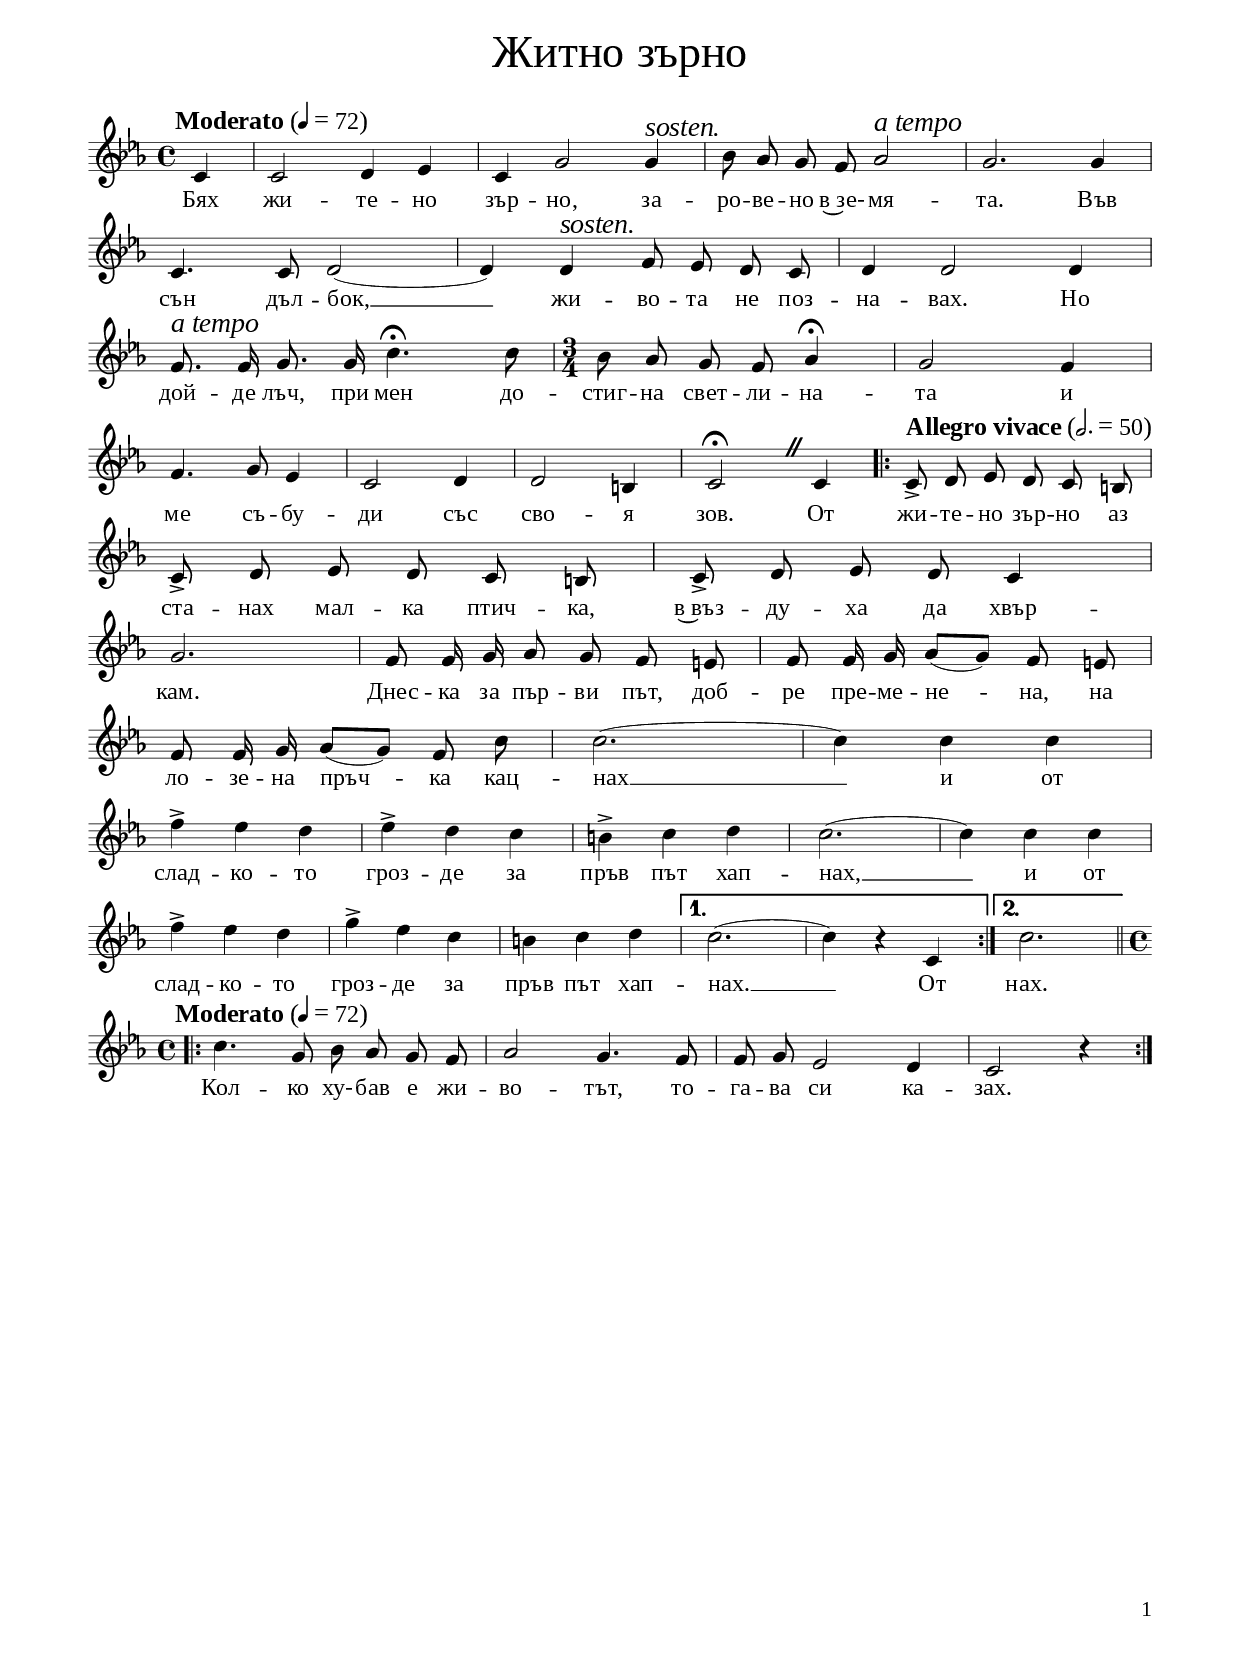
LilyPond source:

\version "2.24.4"

% include paper part and global functions
\include "include/globals.ily"

\bookpart {
  \label #'ref176
  \tocItem \markup "Житно зърно "
  \paper {
    print-all-headers = ##t
    print-page-number = ##t
    print-first-page-number = ##t

    % put page numbers on the bottom
    oddHeaderMarkup = \markup ""
    evenHeaderMarkup = \markup ""
    oddFooterMarkup = \markup
    \fill-line {
      ""
      \if \should-print-page-number \fromproperty #'page:page-number-string
    }
    evenFooterMarkup = \markup
    \fill-line {
      \if \should-print-page-number \fromproperty #'page:page-number-string
      ""
    }

    left-margin = 1.5\cm
    right-margin = 1.5\cm
    top-margin = 1.6\cm
    bottom-margin = 1.2\cm
    ragged-bottom = ##t % do not spread the staves to fill the whole vertical space

    % change distance between staves
    system-system-spacing =
    #'((basic-distance . 9.5)
       (minimum-distance . 6)
       (padding . 1)
       (stretchability . 12))
  }
  \score {
      \layout {
        indent = 0.0\cm % remove first line indentation
        ragged-last = ##f % do spread last line to fill the whole space
        \override Staff.BarLine.thick-thickness = #4 %make the end and repeat bars thiner
        \override Score.VoltaBracket.font-size = #-1.7 % make the repeat number fontsize smaller
        

        \context {
          \Score
          \omit BarNumber %remove bar numbers
          \override KeySignature.X-offset = #-1.2 % decrease keysigniture offset
          \override TimeSignature.X-offset = #-1.8 % decrease time signiture offset
          \override MetronomeMark.font-size = #1.5 % increase the tempo fontsize
          \override TupletNumber.font-size = #0.4 % increase the triol number

        } % context

        \context {
          % change staff size
          \Staff
          fontSize = #+0 % affects notes size only
          \override StaffSymbol.staff-space = #(magstep -3)
          \override StaffSymbol.thickness = #0.5
          \override BarLine.hair-thickness = #1
          %\override StaffSymbol.ledger-line-thickness = #'(0 . 0)
        }

        \context {
          % adjust space between staff and lyrics and between the two lyric lines
          \Lyrics
          \override VerticalAxisGroup.nonstaff-relatedstaff-spacing = #'((padding . 0.8))
          \override VerticalAxisGroup.nonstaff-nonstaff-spacing = #'((minimum-distance . 2))
          includeGraceNotes = ##t
        }
      } % layout

    \new Voice \relative c' {
      \clef treble
      \key c \minor
      \time 4/4
      \tempoFunc "Moderato" 4 "72"
      \autoBeamOff
      \partial 4
      c4 | c2 d4 es | c g'2 g4^\markup { \huge \italic "sosten."} | bes8 as g f as2^\markup { \huge \italic "a tempo"} | g2. g4 | \break

      c,4. c8 d2 (| d4) d^\markup { \huge \italic "sosten."} f8 es d c | d4 d2 d4 |\break

      f8.^\markup { \huge \italic "a tempo"} f16 g8. g16 c4. \fermata c8 | \time 3/4 bes as g f as4 \fermata | g2 f4 | \break

      f4. g8 es4 | c2 d4 | d2 b4 | c2 \fermata \caesura c4 | \repeat volta 2 {

        \tempoFunc "Allegro vivace" 2. "50"
        c8 -> d es d c b | |\break

        c -> d es d c  b | c -> d es d c 4 | \break

        g'2.  | f8 f16 g16 as8 g f e |  f8 f16 g16 as8 ( [g]) f e | \break
        f f16 g16  as8 ( [g ] ) f c' | c2. (| c4) c c | \break

        f -> es d | es -> d c | b -> c d | c2. ( | c4)  c c  | \break

        f -> es d | g -> es c | b c d |
      }
      \alternative {
        {
          c2. ( | c4)  r4 c,4  |
        }  {c'2. \bar "||"  \break }
      }


      \time 4/4
      \tempoFunc "Moderato" 4 "72"
      \bar ".|:-||" c4. g8 bes as g f | as2 g4. f8 | f g es2 d4 | c2 r4
      \bar ":|."
    }

    \addlyrics {
      Бях жи -- те -- но зър -- но, за -- ро -- ве -- но "в~зе-" -- мя -- та.

      Във сън дъл -- бок, __ жи -- во -- та не поз -- на -- вах.

      Но дой -- де лъч, при мен до -- стиг -- на свет -- ли -- на -- та

      и ме съ -- бу -- ди със сво -- я зов.

      От жи -- те -- но зър -- но аз ста -- нах мал -- ка птич -- ка,

      в~въз -- ду -- ха да хвър -- кам.

      Днес -- ка за пър -- ви път, доб -- ре пре -- ме -- не -- на,

      на ло -- зе -- на пръч -- ка кац -- нах __ и от слад -- ко -- то гроз -- де

      за пръв път хап -- нах, __ и от слад -- ко -- то гроз -- де

      за пръв път хап -- нах. __ От нах.

      Кол -- ко "ху-" -- бав е жи -- во -- тът, то -- га -- ва си ка -- зах.}

      \header {
        title = \titleFunc #'ref_desc_16 "Житно зърно" "Žitno zărno"
      }

      \midi{}

    } % score


  } % bookpart
